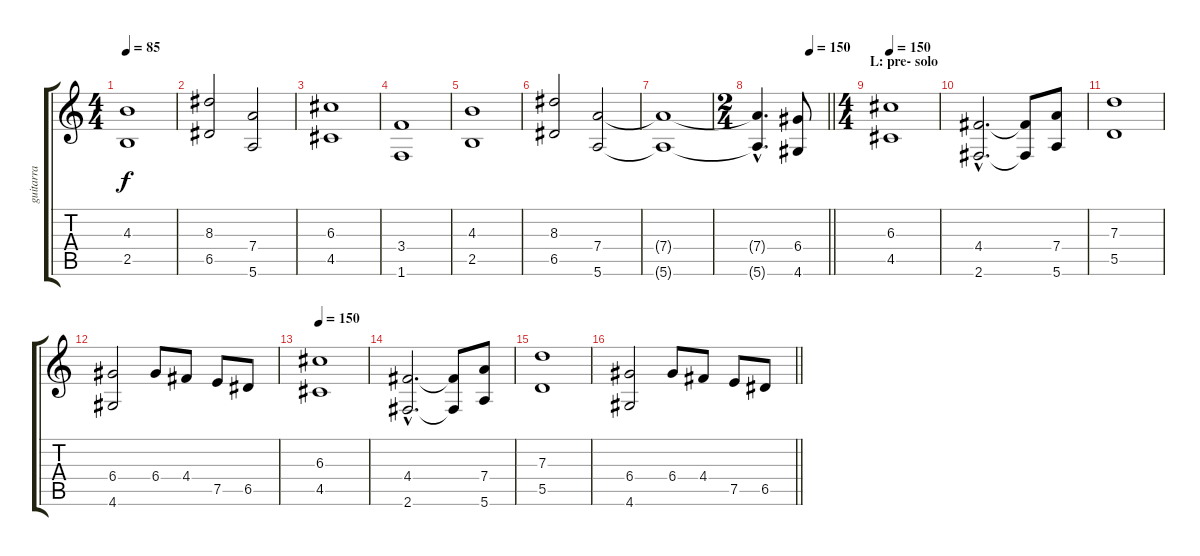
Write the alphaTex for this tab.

\track ("guitarra" "guitarra") {instrument distortionguitar}
\staff {score tabs}
\tuning (E4 B3 G3 D3 A2 E2) {hide}
\ts (4 4)
\tempo 85
\clef g2
\ks c
(4.3 2.5).1{dy f} |
(8.3 6.5).2 (7.4 5.6).2 |
(6.3 4.5).1 |
(3.4 1.6).1 |
(4.3 2.5).1 |
(8.3 6.5).2 (7.4 5.6).2 |
(7.4{t} 5.6{t}).1 |
\ts (2 4)
\tempo (150 0.75)
\barLineRight lightlight
(7.4{hac t} 5.6{hac t}).4{d} (6.4 4.6).8 |
\ts (4 4)
\section ("" "L: pre- solo")
\tempo 150
(6.3 4.5).1{volume 11 balance 8 instrument distortionguitar} |
(4.4{hac} 2.6{hac}).2{d} (4.4{t} 2.6{t}).8 (7.4 5.6).8 |
(7.3 5.5).1 |
(6.4 4.6).2 6.4.8 4.4.8 7.5.8 6.5.8 |
\tempo 150
(6.3 4.5).1 |
(4.4{hac} 2.6{hac}).2{d} (4.4{t} 2.6{t}).8 (7.4 5.6).8 |
(7.3 5.5).1 |
\barLineRight lightlight
(6.4 4.6).2 6.4.8 4.4.8 7.5.8 6.5.8
